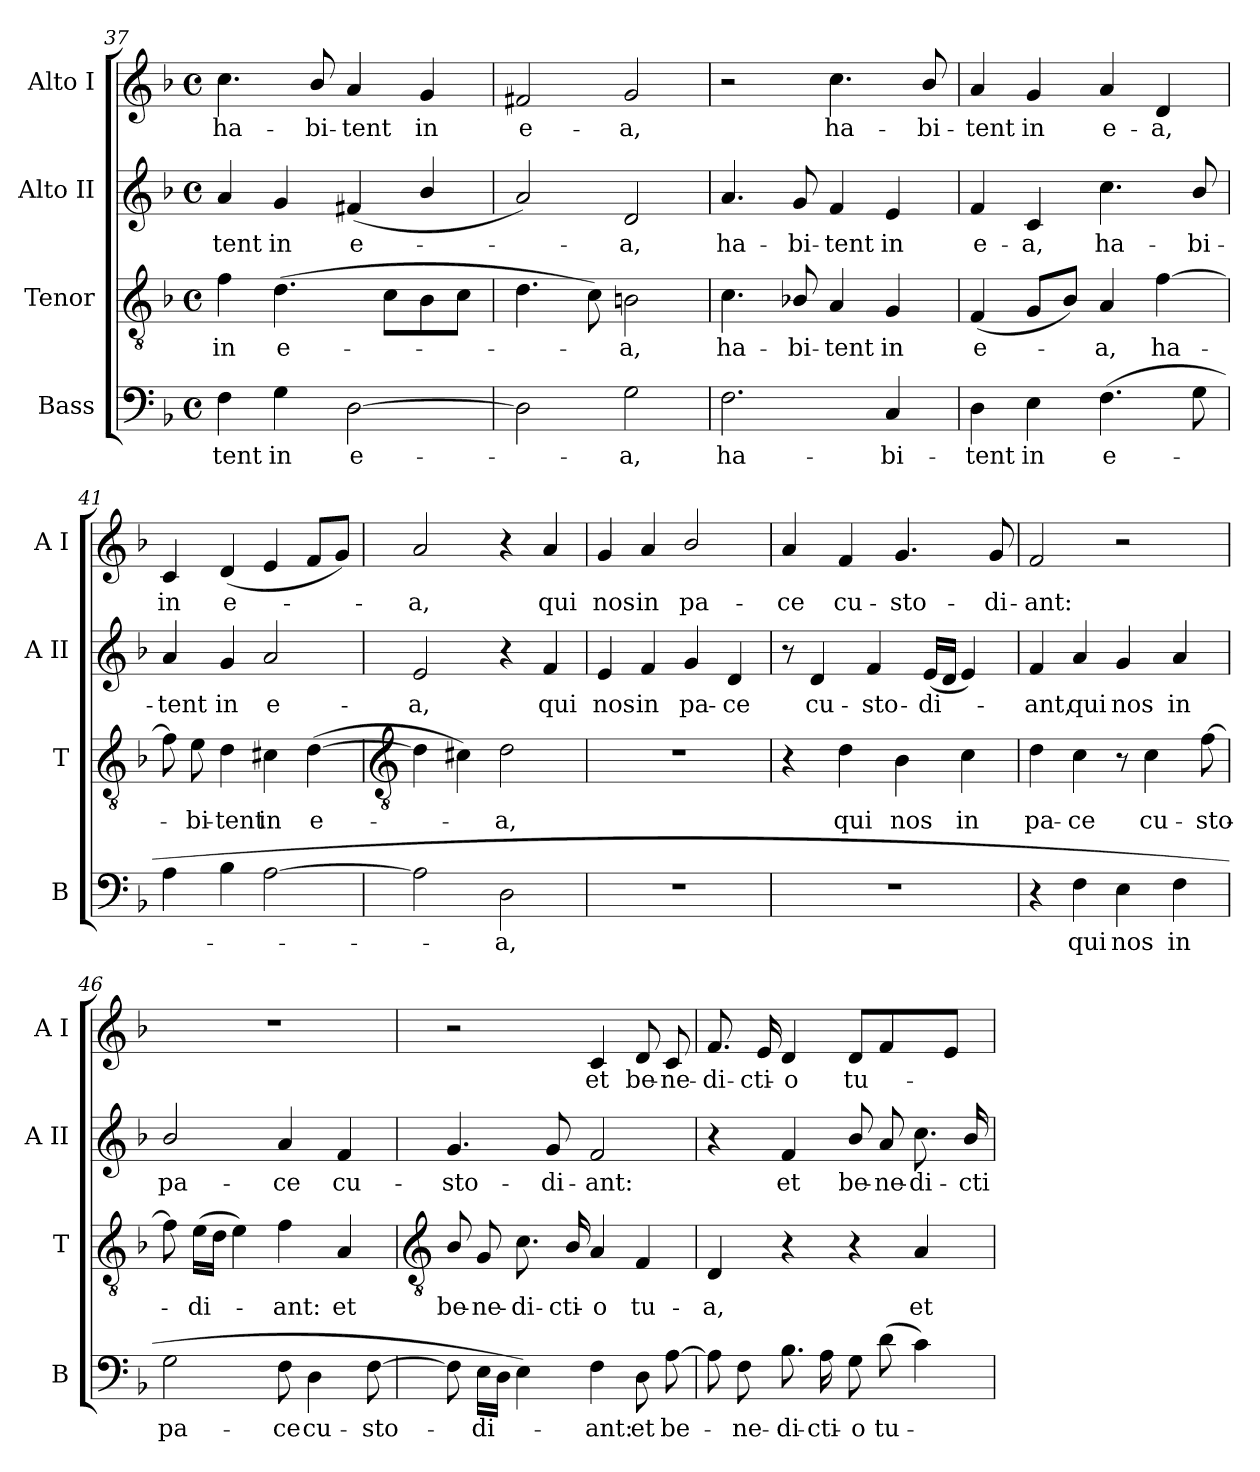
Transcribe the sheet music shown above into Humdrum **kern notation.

**kern	**text	**kern	**text	**kern	**text	**kern	**text
*part4	*part4	*part3	*part3	*part2	*part2	*part1	*part1
*staff4	*staff4	*staff3	*staff3	*staff2	*staff2	*staff1	*staff1
*I"Bass	*	*I"Tenor	*	*I"Alto II	*	*I"Alto I	*
*I'B	*	*I'T	*	*I'A II	*	*I'A I	*
*clefF4	*	*clefGv2	*	*clefG2	*	*clefG2	*
*k[b-]	*	*k[b-]	*	*k[b-]	*	*k[b-]	*
*F:	*	*F:	*	*F:	*	*F:	*
*M4/4	*	*M4/4	*	*M4/4	*	*M4/4	*
*met(c)	*	*met(c)	*	*met(c)	*	*met(c)	*
=37	=37	=37	=37	=37	=37	=37	=37
!	!LO:LY:b	!	!LO:LY:b	!	!LO:LY:b	!	!LO:LY:b
4F	-tent	4f	in	4a	-tent	4.cc	ha-
!	!LO:LY:b	!	!LO:LY:b	!	!LO:LY:b	!	!
4G	in	(>4.d	e-	4g	in	.	.
!	!	!	!	!	!	!	!LO:LY:b
.	.	.	.	.	.	8b-/	-bi-
!	!LO:LY:b	!	!	!	!LO:LY:b	!	!LO:LY:b
[2D	e-	.	.	(<4f#X	e-	4a	-tent
.	.	8cL	.	.	.	.	.
!	!	!	!	!	!	!	!LO:LY:b
.	.	8B-	.	4b-/	.	4g	in
.	.	8cJ	.	.	.	.	.
=38	=38	=38	=38	=38	=38	=38	=38
!	!	!	!	!	!	!	!LO:LY:b
2D]	.	4.d	.	2a)	.	2f#X	e-
.	.	8c)	.	.	.	.	.
!	!LO:LY:b	!	!LO:LY:b	!	!LO:LY:b	!	!LO:LY:b
2G	a,	2Bn	a,	2d	a,	2g	-a,
=39	=39	=39	=39	=39	=39	=39	=39
!	!LO:LY:b	!	!LO:LY:b	!	!LO:LY:b	!	!
2.F	ha-	4.c	ha-	4.a	ha-	2r	.
!	!	!	!LO:LY:b	!	!LO:LY:b	!	!
.	.	8B-X/	-bi-	8g	-bi-	.	.
!	!	!	!LO:LY:b	!	!LO:LY:b	!	!LO:LY:b
.	.	4A	-tent	4f	-tent	4.cc	ha-
!	!LO:LY:b	!	!LO:LY:b	!	!LO:LY:b	!	!
4C	-bi-	4G	in	4e	in	.	.
!	!	!	!	!	!	!	!LO:LY:b
.	.	.	.	.	.	8b-/	-bi-
=40	=40	=40	=40	=40	=40	=40	=40
!	!LO:LY:b	!	!LO:LY:b	!	!LO:LY:b	!	!LO:LY:b
4D	-tent	(<4F	e-	4f	e-	4a	-tent
!	!LO:LY:b	!	!	!	!LO:LY:b	!	!LO:LY:b
4E	in	8GL	.	4c	-a,	4g	in
.	.	8B-J)	.	.	.	.	.
!	!LO:LY:b	!	!LO:LY:b	!	!LO:LY:b	!	!LO:LY:b
(>4.F	e-	4A	a,	4.cc	ha-	4a	e-
!	!	!	!LO:LY:b	!	!	!	!LO:LY:b
.	.	[4f	ha-	.	.	4d	-a,
!	!	!	!	!	!LO:LY:b	!	!
8G	.	.	.	8b-/	-bi-	.	.
=41	=41	=41	=41	=41	=41	=41	=41
!	!	!	!	!	!LO:LY:b	!	!LO:LY:b
4A	.	8f]	.	4a	-tent	4c	in
!	!	!	!LO:LY:b	!	!	!	!
.	.	8e	bi-	.	.	.	.
!	!	!	!LO:LY:b	!	!LO:LY:b	!	!LO:LY:b
4B-	.	4d	-tent	4g	in	(<4d	e-
!	!	!	!LO:LY:b	!	!LO:LY:b	!	!
[2A	.	4c#X	in	2a	e-	4e	.
!	!	!	!LO:LY:b	!	!	!	!
.	.	(>[4d	e-	.	.	8fL	.
.	.	.	.	.	.	8gJ)	.
!!LO:LB:g=z
=42	=42	=42	=42	=42	=42	=42	=42
*	*	*clefGv2	*	*	*	*	*
!	!	!	!	!	!LO:LY:b	!	!LO:LY:b
2A]	.	4d]	.	2e	-a,	2a	a,
.	.	4c#X)	.	.	.	.	.
!	!LO:LY:b	!	!LO:LY:b	!	!	!	!
2D	a,	2d	a,	4r	.	4r	.
!	!	!	!	!	!LO:LY:b	!	!LO:LY:b
.	.	.	.	4f	qui	4a	qui
=43	=43	=43	=43	=43	=43	=43	=43
!	!	!	!	!	!LO:LY:b	!	!LO:LY:b
1r	.	1r	.	4e	nos	4g	nos
!	!	!	!	!	!LO:LY:b	!	!LO:LY:b
.	.	.	.	4f	in	4a	in
!	!	!	!	!	!LO:LY:b	!	!LO:LY:b
.	.	.	.	4g	pa-	2b-/	pa-
!	!	!	!	!	!LO:LY:b	!	!
.	.	.	.	4d	-ce	.	.
=44	=44	=44	=44	=44	=44	=44	=44
!	!	!	!	!	!	!	!LO:LY:b
1r	.	4r	.	8r	.	4a	-ce
!	!	!	!	!	!LO:LY:b	!	!
.	.	.	.	4d	cu-	.	.
!	!	!	!LO:LY:b	!	!	!	!LO:LY:b
.	.	4d	qui	.	.	4f	cu-
!	!	!	!	!	!LO:LY:b	!	!
.	.	.	.	4f	-sto-	.	.
!	!	!	!LO:LY:b	!	!	!	!LO:LY:b
.	.	4B-	nos	.	.	4.g	-sto-
!	!	!	!	!	!LO:LY:b	!	!
.	.	.	.	(<16eLL	-di-	.	.
.	.	.	.	16dJJ	.	.	.
!	!	!	!LO:LY:b	!	!	!	!
.	.	4c	in	4e)	.	.	.
!	!	!	!	!	!	!	!LO:LY:b
.	.	.	.	.	.	8g	-di-
=45	=45	=45	=45	=45	=45	=45	=45
!	!	!	!LO:LY:b	!	!LO:LY:b	!	!LO:LY:b
4r	.	4d	pa-	4f	ant,	2f	-ant:
!	!LO:LY:b	!	!LO:LY:b	!	!LO:LY:b	!	!
4F	qui	4c	-ce	4a	qui	.	.
!	!LO:LY:b	!	!	!	!LO:LY:b	!	!
4E	nos	8r	.	4g	nos	2r	.
!	!	!	!LO:LY:b	!	!	!	!
.	.	4c	cu-	.	.	.	.
!	!LO:LY:b	!	!	!	!LO:LY:b	!	!
4F	in	.	.	4a	in	.	.
!	!	!	!LO:LY:b	!	!	!	!
.	.	[8f	-sto-	.	.	.	.
=46	=46	=46	=46	=46	=46	=46	=46
!	!LO:LY:b	!	!	!	!LO:LY:b	!	!
2G	pa-	8f]	.	2b-/	pa-	1r	.
!	!	!	!LO:LY:b	!	!	!	!
.	.	(>16eLL	di-	.	.	.	.
.	.	16dJJ	.	.	.	.	.
.	.	4e)	.	.	.	.	.
!	!LO:LY:b	!	!LO:LY:b	!	!LO:LY:b	!	!
8F	-ce	4f	ant:	4a	-ce	.	.
!	!LO:LY:b	!	!	!	!	!	!
4D	cu-	.	.	.	.	.	.
!	!	!	!LO:LY:b	!	!LO:LY:b	!	!
.	.	4A	et	4f	cu-	.	.
!	!LO:LY:b	!	!	!	!	!	!
[8FL	-sto-	.	.	.	.	.	.
!!LO:LB:g=z
=47	=47	=47	=47	=47	=47	=47	=47
*	*	*clefGv2	*	*	*	*	*
!	!	!	!LO:LY:b	!	!LO:LY:b	!	!
8F]	.	8B-/	be-	4.g	-sto-	2r	.
!	!LO:LY:b	!	!LO:LY:b	!	!	!	!
16ELL	-di-	8G	-ne-	.	.	.	.
16DJJ	.	.	.	.	.	.	.
!	!	!	!LO:LY:b	!	!	!	!
4E)	.	8.c	-di-	.	.	.	.
!	!	!	!	!	!LO:LY:b	!	!
.	.	.	.	8g	-di-	.	.
!	!	!	!LO:LY:b	!	!	!	!
.	.	16B-/	-cti-	.	.	.	.
!	!LO:LY:b	!	!LO:LY:b	!	!LO:LY:b	!	!LO:LY:b
4F	ant:	4A	-o	2f	-ant:	4c	et
!	!LO:LY:b	!	!LO:LY:b	!	!	!	!LO:LY:b
8D	et	4F	tu-	.	.	8d	be-
!	!LO:LY:b	!	!	!	!	!	!LO:LY:b
[8A	be-	.	.	.	.	8c	-ne-
=48	=48	=48	=48	=48	=48	=48	=48
!	!	!	!LO:LY:b	!	!	!	!LO:LY:b
8A]	.	4D	-a,	4r	.	8.f	-di-
!	!LO:LY:b	!	!	!	!	!	!
8F	ne-	.	.	.	.	.	.
!	!	!	!	!	!	!	!LO:LY:b
.	.	.	.	.	.	16e	-cti-
!	!LO:LY:b	!	!	!	!LO:LY:b	!	!LO:LY:b
8.B-	-di-	4r	.	4f	et	4d	-o
!	!LO:LY:b	!	!	!	!	!	!
16A	-cti-	.	.	.	.	.	.
!	!LO:LY:b	!	!	!	!LO:LY:b	!	!LO:LY:b
8G	-o	4r	.	8b-/	be-	8dL	tu-
!	!LO:LY:b	!	!	!	!LO:LY:b	!	!
(>8dL	tu-	.	.	8a	-ne-	4f	.
!	!	!	!LO:LY:b	!	!LO:LY:b	!	!
4c)	.	4A	et	8.cc	-di-	.	.
.	.	.	.	.	.	8eJ	.
!	!	!	!	!	!LO:LY:b	!	!
.	.	.	.	16b-/	-cti-	.	.
=	=	=	=	=	=	=	=
*-	*-	*-	*-	*-	*-	*-	*-
